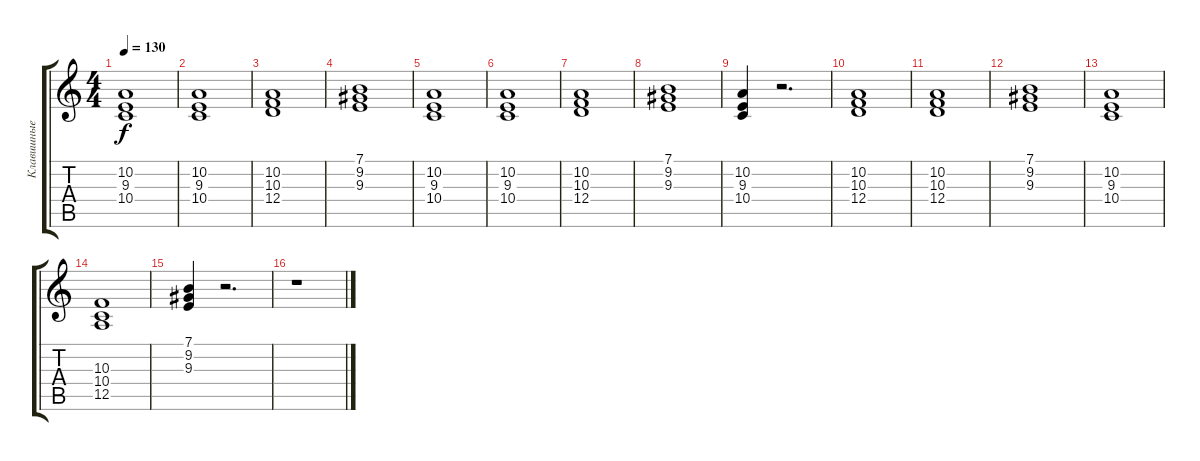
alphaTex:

\track ("Клавишные" "Клавишные") {instrument pad3polysynth}
\staff {score tabs}
\tuning (E4 B3 G3 D3 A2 E2) {hide}
\ts (4 4)
\tempo 130
\clef g2
\ks c
(10.2 9.3 10.4).1{dy f} |
(10.2 9.3 10.4).1 |
(10.2 10.3 12.4).1 |
(7.1 9.2 9.3).1 |
(10.2 9.3 10.4).1 |
(10.2 9.3 10.4).1 |
(10.2 10.3 12.4).1 |
(7.1 9.2 9.3).1 |
(10.2 9.3 10.4).4 r.2{d} |
(10.2 10.3 12.4).1 |
(10.2 10.3 12.4).1 |
(7.1 9.2 9.3).1 |
(10.2 9.3 10.4).1 |
(10.3 10.4 12.5).1 |
(7.1 9.2 9.3).4 r.2{d} |
r.1
